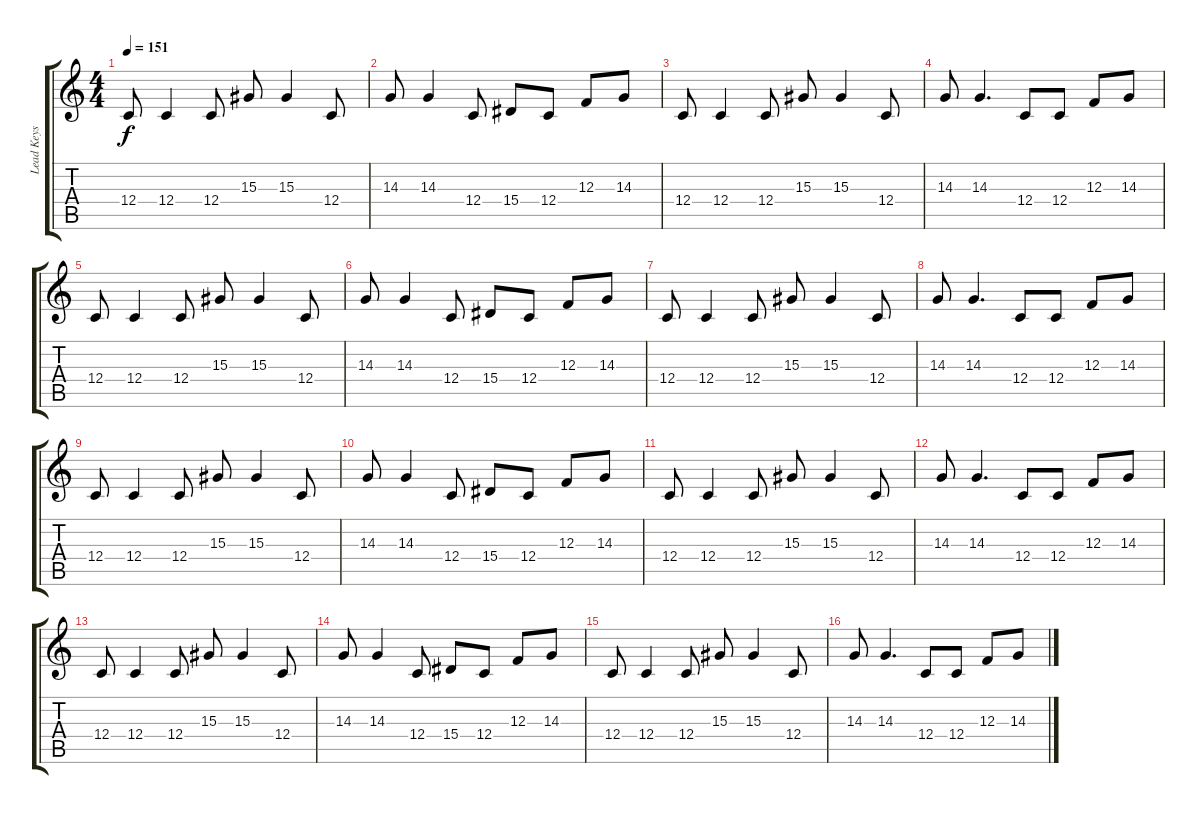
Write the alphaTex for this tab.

\track ("Lead Keys" "Lead Keys") {instrument lead5charang}
\staff {score tabs}
\tuning (D4 A3 F3 C3 G2 C2) {hide}
\ts (4 4)
\tempo 151
\clef g2
\ks c
12.4.8{dy f} 12.4.4 12.4.8 15.3.8 15.3.4 12.4.8 |
14.3.8 14.3.4 12.4.8 15.4.8 12.4.8 12.3.8 14.3.8 |
12.4.8 12.4.4 12.4.8 15.3.8 15.3.4 12.4.8 |
14.3.8 14.3.4{d} 12.4.8 12.4.8 12.3.8 14.3.8 |
12.4.8 12.4.4 12.4.8 15.3.8 15.3.4 12.4.8 |
14.3.8 14.3.4 12.4.8 15.4.8 12.4.8 12.3.8 14.3.8 |
12.4.8 12.4.4 12.4.8 15.3.8 15.3.4 12.4.8 |
14.3.8 14.3.4{d} 12.4.8 12.4.8 12.3.8 14.3.8 |
12.4.8 12.4.4 12.4.8 15.3.8 15.3.4 12.4.8 |
14.3.8 14.3.4 12.4.8 15.4.8 12.4.8 12.3.8 14.3.8 |
12.4.8 12.4.4 12.4.8 15.3.8 15.3.4 12.4.8 |
14.3.8 14.3.4{d} 12.4.8 12.4.8 12.3.8 14.3.8 |
12.4.8 12.4.4 12.4.8 15.3.8 15.3.4 12.4.8 |
14.3.8 14.3.4 12.4.8 15.4.8 12.4.8 12.3.8 14.3.8 |
12.4.8 12.4.4 12.4.8 15.3.8 15.3.4 12.4.8 |
14.3.8 14.3.4{d} 12.4.8 12.4.8 12.3.8 14.3.8
